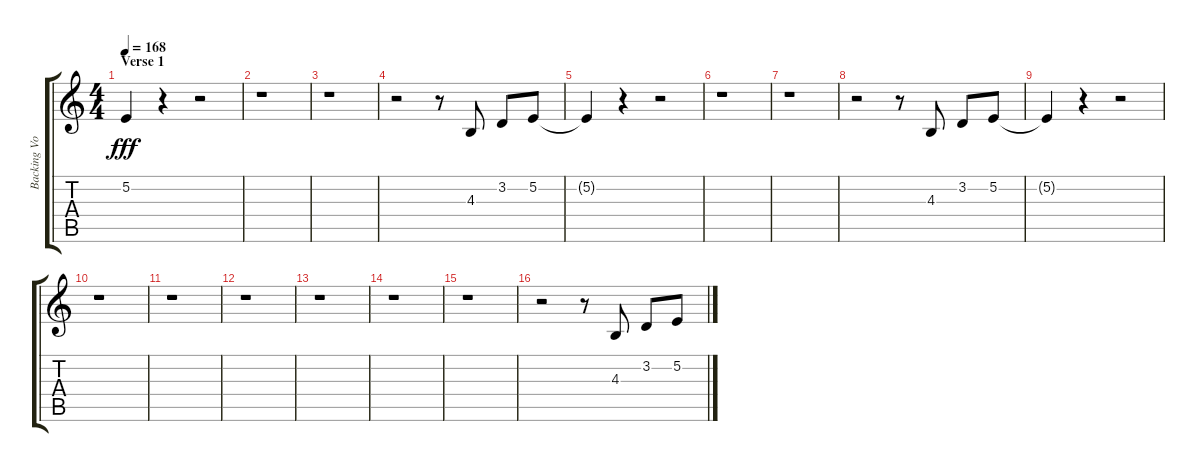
\track ("Backing Vocals" "Backing Vo") {instrument tenorsax}
\staff {score tabs}
\tuning (E4 B3 G3 D3 A2 E2) {hide}
\ts (4 4)
\section ("" "Verse 1")
\tempo 168
\clef g2
\ks c
5.2{t}.4{dy fff} r.4 r.2 |
r.1 |
r.1 |
r.2 r.8 4.3.8 3.2.8 5.2.8 |
5.2{t}.4 r.4 r.2 |
r.1 |
r.1 |
r.2 r.8 4.3.8 3.2.8 5.2.8 |
5.2{t}.4 r.4 r.2 |
r.1 |
r.1 |
r.1 |
r.1 |
r.1 |
r.1 |
r.2 r.8 4.3.8 3.2.8 5.2.8
